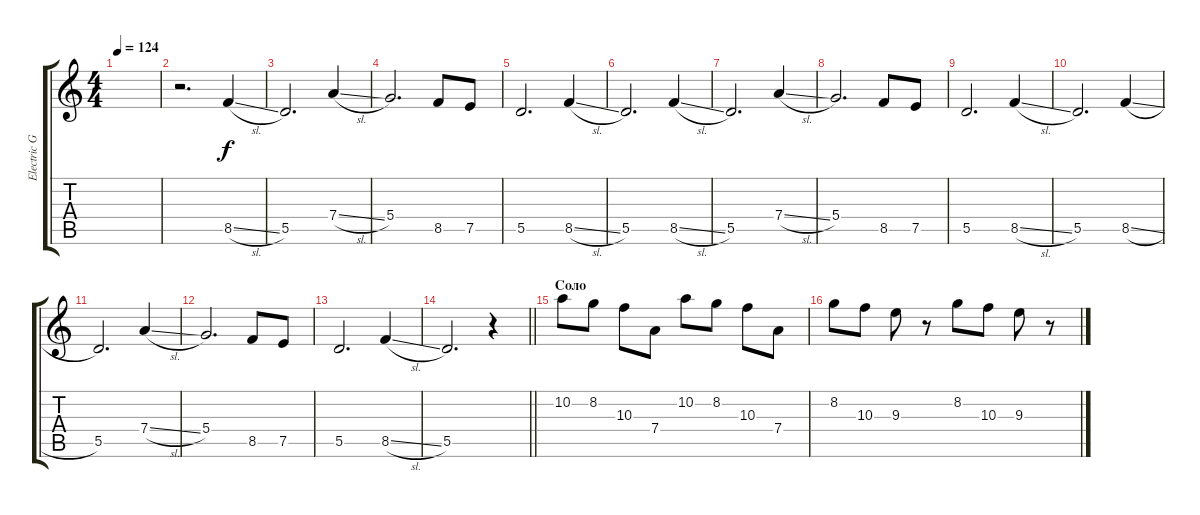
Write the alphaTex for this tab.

\track ("Electric Guitar" "Electric G") {instrument overdrivenguitar}
\staff {score tabs}
\tuning (E4 B3 G3 D3 A2 E2) {hide}
\ts (4 4)
\tempo 124
\clef g2
\ks c
|
r.2{d} 8.5{sl}.4 |
5.5.2{d} 7.4{sl}.4 |
5.4.2{d} 8.5.8 7.5.8 |
5.5.2{d} 8.5{sl}.4 |
5.5.2{d} 8.5{sl}.4 |
5.5.2{d} 7.4{sl}.4 |
5.4.2{d} 8.5.8 7.5.8 |
5.5.2{d} 8.5{sl}.4 |
5.5.2{d} 8.5{sl}.4 |
5.5.2{d} 7.4{sl}.4 |
5.4.2{d} 8.5.8 7.5.8 |
5.5.2{d} 8.5{sl}.4 |
\barLineRight lightlight
5.5.2{d} r.4 |
\section ("" "Соло")
10.2.8 8.2.8 10.3.8 7.4.8 10.2.8 8.2.8 10.3.8 7.4.8 |
8.2.8 10.3.8 9.3.8 r.8 8.2.8 10.3.8 9.3.8 r.8
